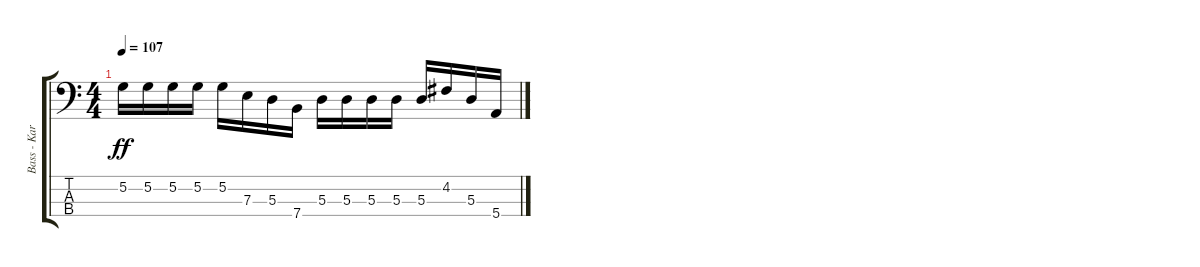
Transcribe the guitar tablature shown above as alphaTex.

\track ("Bass - Karl Alvarez" "Bass - Kar") {instrument electricbassfinger}
\staff {score tabs}
\tuning (G2 D2 A1 E1) {hide}
\ts (4 4)
\tempo 107
\clef f4
\ks c
5.2.16{dy ff volume 0} 5.2.16 5.2.16 5.2.16 5.2.16 7.3.16 5.3.16 7.4.16 5.3.16 5.3.16 5.3.16 5.3.16 5.3.16 4.2.16 5.3.16 5.4.16
